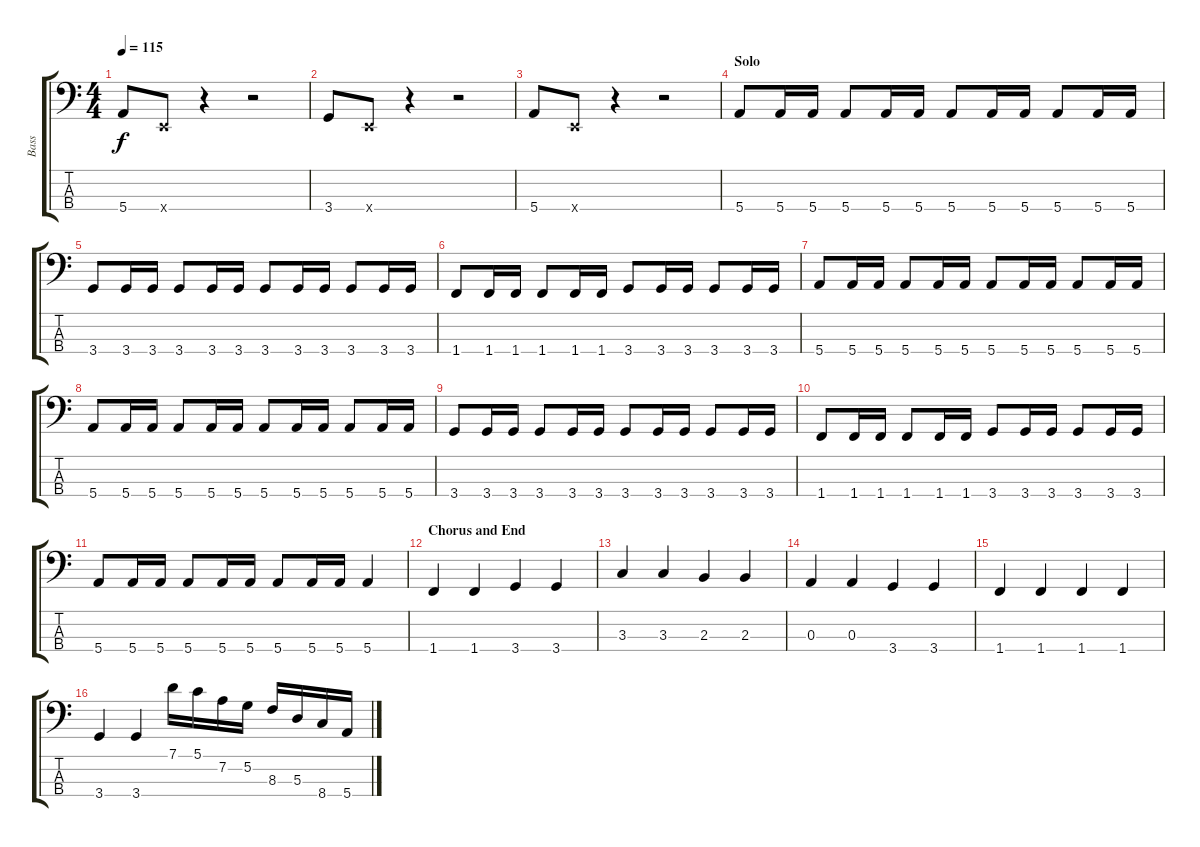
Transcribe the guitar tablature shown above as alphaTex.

\track ("Bass" "Bass") {instrument electricbassfinger}
\staff {score tabs}
\tuning (G2 D2 A1 E1) {hide}
\ts (4 4)
\tempo 115
\clef f4
\ks c
5.4.8{dy f} 0.4{x}.8 r.4 r.2 |
3.4.8 0.4{x}.8 r.4 r.2 |
5.4.8 0.4{x}.8 r.4 r.2 |
\section ("" "Solo")
5.4.8 5.4.16 5.4.16 5.4.8 5.4.16 5.4.16 5.4.8 5.4.16 5.4.16 5.4.8 5.4.16 5.4.16 |
3.4.8 3.4.16 3.4.16 3.4.8 3.4.16 3.4.16 3.4.8 3.4.16 3.4.16 3.4.8 3.4.16 3.4.16 |
1.4.8 1.4.16 1.4.16 1.4.8 1.4.16 1.4.16 3.4.8 3.4.16 3.4.16 3.4.8 3.4.16 3.4.16 |
5.4.8 5.4.16 5.4.16 5.4.8 5.4.16 5.4.16 5.4.8 5.4.16 5.4.16 5.4.8 5.4.16 5.4.16 |
5.4.8 5.4.16 5.4.16 5.4.8 5.4.16 5.4.16 5.4.8 5.4.16 5.4.16 5.4.8 5.4.16 5.4.16 |
3.4.8 3.4.16 3.4.16 3.4.8 3.4.16 3.4.16 3.4.8 3.4.16 3.4.16 3.4.8 3.4.16 3.4.16 |
1.4.8 1.4.16 1.4.16 1.4.8 1.4.16 1.4.16 3.4.8 3.4.16 3.4.16 3.4.8 3.4.16 3.4.16 |
5.4.8 5.4.16 5.4.16 5.4.8 5.4.16 5.4.16 5.4.8 5.4.16 5.4.16 5.4.4 |
\section ("" "Chorus and End")
1.4.4 1.4.4 3.4.4 3.4.4 |
3.3.4 3.3.4 2.3.4 2.3.4 |
0.3.4 0.3.4 3.4.4 3.4.4 |
1.4.4 1.4.4 1.4.4 1.4.4 |
3.4.4 3.4.4 7.1.16 5.1.16 7.2.16 5.2.16 8.3.16 5.3.16 8.4.16 5.4.16
